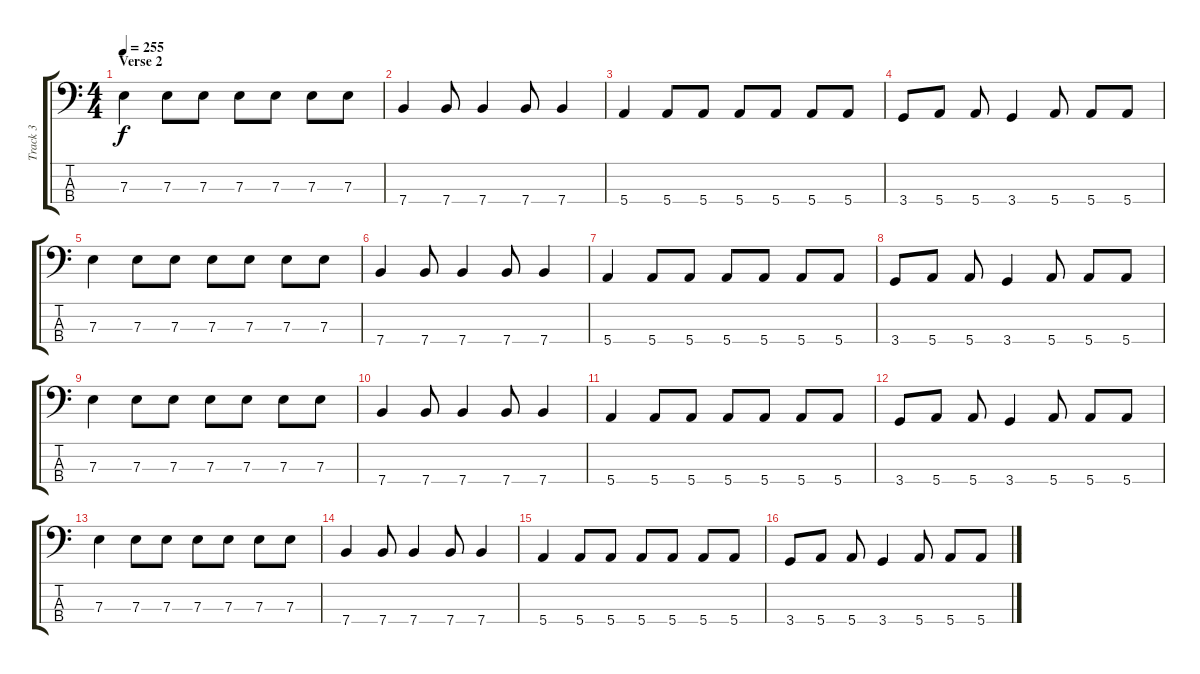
\track ("Track 3" "Track 3") {instrument electricbasspick}
\staff {score tabs}
\tuning (G2 D2 A1 E1) {hide}
\ts (4 4)
\section ("" "Verse 2")
\tempo 255
\clef f4
\ks c
7.3.4{dy f} 7.3.8 7.3.8 7.3.8 7.3.8 7.3.8 7.3.8 |
7.4.4 7.4.8 7.4.4 7.4.8 7.4.4 |
5.4.4 5.4.8 5.4.8 5.4.8 5.4.8 5.4.8 5.4.8 |
3.4.8 5.4.8 5.4.8 3.4.4 5.4.8 5.4.8 5.4.8 |
7.3.4 7.3.8 7.3.8 7.3.8 7.3.8 7.3.8 7.3.8 |
7.4.4 7.4.8 7.4.4 7.4.8 7.4.4 |
5.4.4 5.4.8 5.4.8 5.4.8 5.4.8 5.4.8 5.4.8 |
3.4.8 5.4.8 5.4.8 3.4.4 5.4.8 5.4.8 5.4.8 |
7.3.4 7.3.8 7.3.8 7.3.8 7.3.8 7.3.8 7.3.8 |
7.4.4 7.4.8 7.4.4 7.4.8 7.4.4 |
5.4.4 5.4.8 5.4.8 5.4.8 5.4.8 5.4.8 5.4.8 |
3.4.8 5.4.8 5.4.8 3.4.4 5.4.8 5.4.8 5.4.8 |
7.3.4 7.3.8 7.3.8 7.3.8 7.3.8 7.3.8 7.3.8 |
7.4.4 7.4.8 7.4.4 7.4.8 7.4.4 |
5.4.4 5.4.8 5.4.8 5.4.8 5.4.8 5.4.8 5.4.8 |
3.4.8 5.4.8 5.4.8 3.4.4 5.4.8 5.4.8 5.4.8
